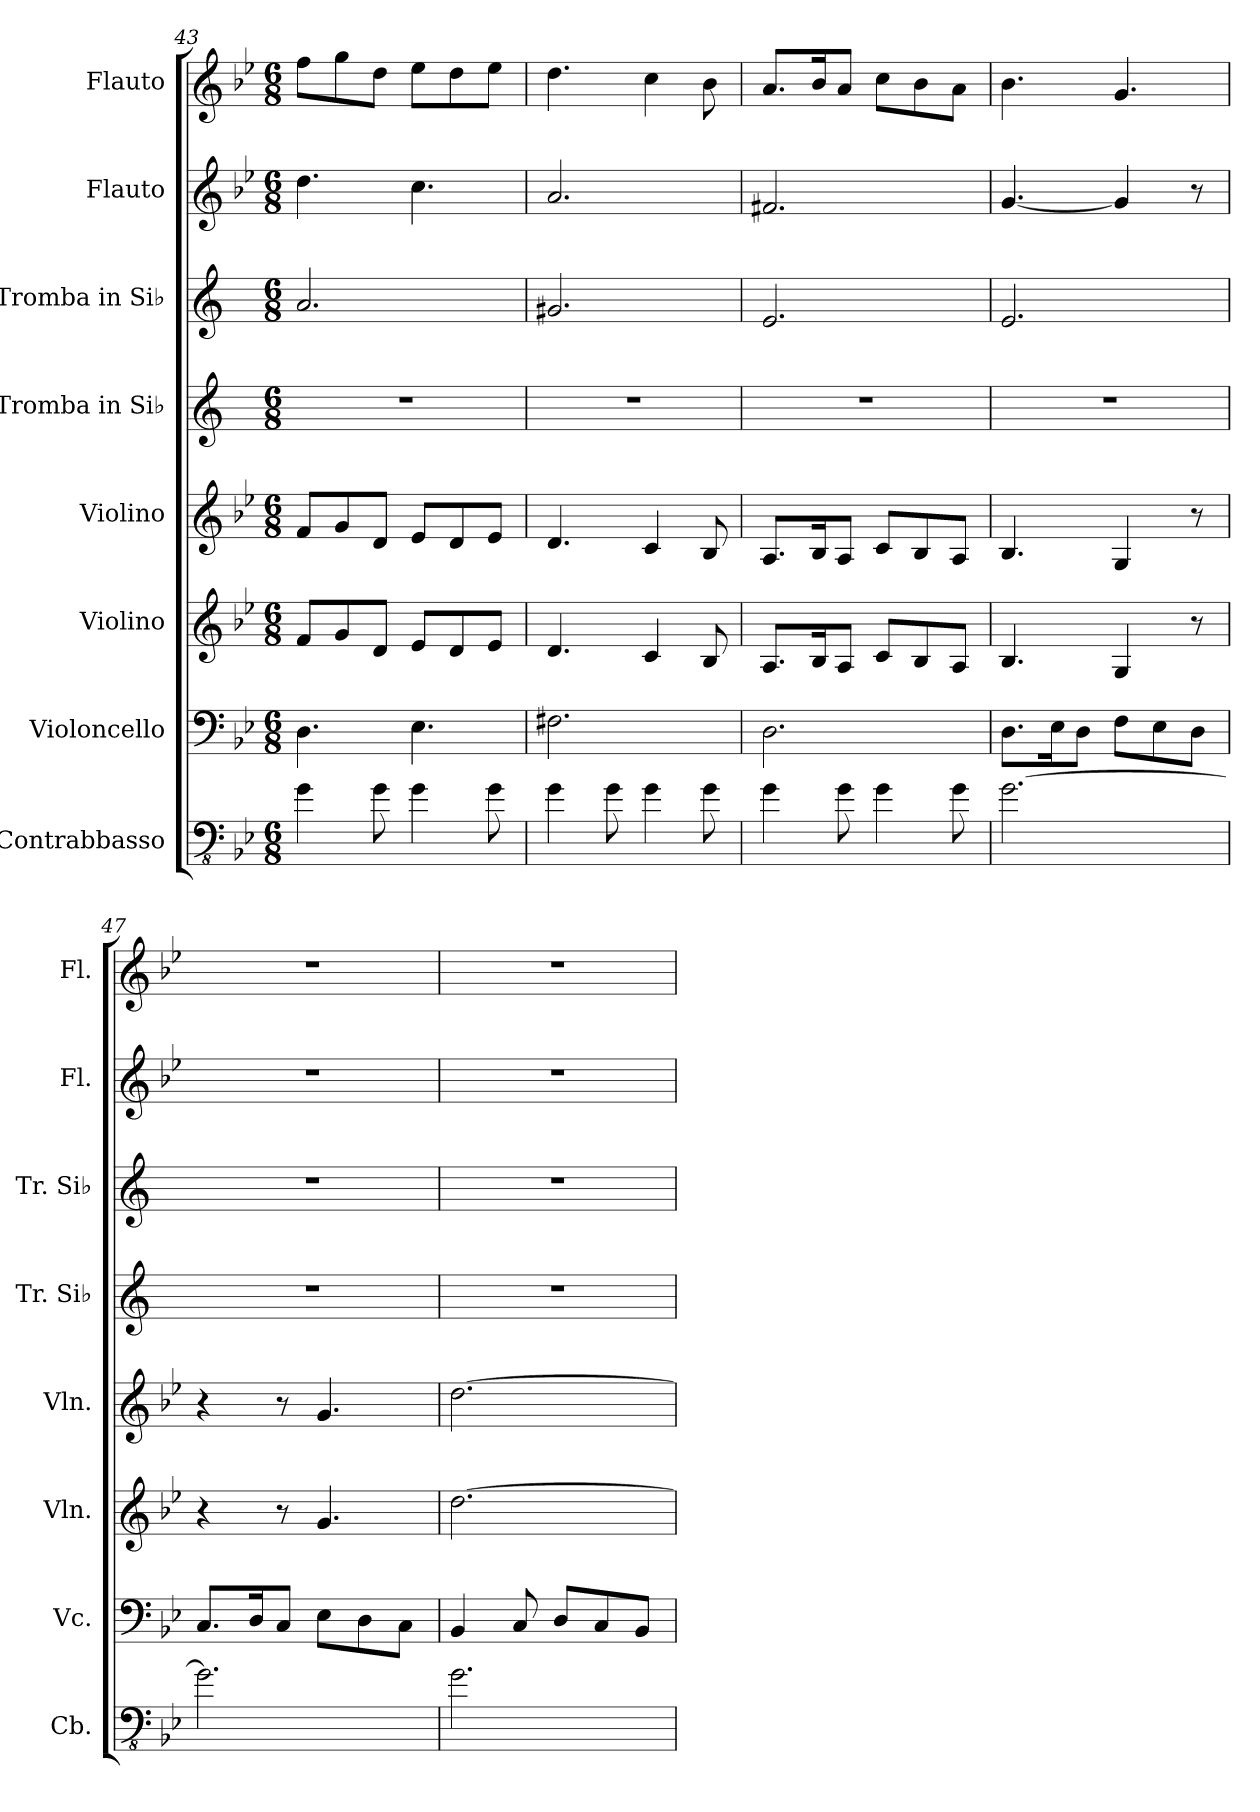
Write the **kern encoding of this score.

**kern	**kern	**kern	**kern	**kern	**kern	**kern	**kern
*part8	*part7	*part6	*part5	*part4	*part3	*part2	*part1
*staff8	*staff7	*staff6	*staff5	*staff4	*staff3	*staff2	*staff1
*I"Contrabbasso	*I"Violoncello	*I"Violino	*I"Violino	*I"Tromba in Si♭	*I"Tromba in Si♭	*I"Flauto	*I"Flauto
*I'Cb.	*I'Vc.	*I'Vln.	*I'Vln.	*I'Tr. Si♭	*I'Tr. Si♭	*I'Fl.	*I'Fl.
*clefFv4	*clefF4	*clefG2	*clefG2	*clefG2	*clefG2	*clefG2	*clefG2
*ITrd7c12	*	*	*	*ITrd1c2	*ITrd1c2	*	*
*k[b-e-]	*k[b-e-]	*k[b-e-]	*k[b-e-]	*k[b-e-]	*k[b-e-]	*k[b-e-]	*k[b-e-]
*M6/8	*M6/8	*M6/8	*M6/8	*M6/8	*M6/8	*M6/8	*M6/8
=43	=43	=43	=43	=43	=43	=43	=43
4GG\	4.D\	8f/L	8f/L	2.r	2.g/	4.dd\	8ff\L
.	.	8g/	8g/	.	.	.	8gg\
8GG\	.	8d/J	8d/J	.	.	.	8dd\J
4GG\	4.E-\	8e-/L	8e-/L	.	.	4.cc\	8ee-\L
.	.	8d/	8d/	.	.	.	8dd\
8GG\	.	8e-/J	8e-/J	.	.	.	8ee-\J
=44	=44	=44	=44	=44	=44	=44	=44
4GG\	2.F#X\	4.d/	4.d/	2.r	2.f#X/	2.a/	4.dd\
8GG\	.	.	.	.	.	.	.
4GG\	.	4c/	4c/	.	.	.	4cc\
8GG\	.	8B-/	8B-/	.	.	.	8b-\
=45	=45	=45	=45	=45	=45	=45	=45
4GG\	2.D\	8.A/L	8.A/L	2.r	2.d/	2.f#X/	8.a/L
.	.	16B-/K	16B-/K	.	.	.	16b-/K
8GG\	.	8A/J	8A/J	.	.	.	8a/J
4GG\	.	8c/L	8c/L	.	.	.	8cc\L
.	.	8B-/	8B-/	.	.	.	8b-\
8GG\	.	8A/J	8A/J	.	.	.	8a\J
!!LO:PB:g=z
=46	=46	=46	=46	=46	=46	=46	=46
[2.GG\	8.D\L	4.B-/	4.B-/	2.r	2.d/	[4.g/	4.b-\
.	16E-\K	.	.	.	.	.	.
.	8D\J	.	.	.	.	.	.
.	8F\L	4G/	4G/	.	.	4g/]	4.g/
.	8E-\	.	.	.	.	.	.
.	8D\J	8r	8r	.	.	8r	.
=47	=47	=47	=47	=47	=47	=47	=47
2.GG\]	8.C/L	4r	4r	2.r	2.r	2.r	2.r
.	16D/K	.	.	.	.	.	.
.	8C/J	8r	8r	.	.	.	.
.	8E-\L	4.g/	4.g/	.	.	.	.
.	8D\	.	.	.	.	.	.
.	8C\J	.	.	.	.	.	.
=48	=48	=48	=48	=48	=48	=48	=48
2.GG\	4BB-/	[2.dd\	[2.dd\	2.r	2.r	2.r	2.r
.	8C/	.	.	.	.	.	.
.	8D/L	.	.	.	.	.	.
.	8C/	.	.	.	.	.	.
.	8BB-/J	.	.	.	.	.	.
=	=	=	=	=	=	=	=
*-	*-	*-	*-	*-	*-	*-	*-
